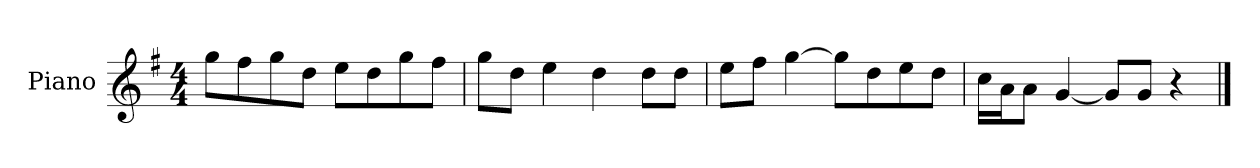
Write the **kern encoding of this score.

**kern
*part1
*staff1
*I"Piano
*I'P-no
*clefG2
*k[f#]
*M4/4
*MM90
=1
8gg\L
8ff#\
8gg\
8dd\J
8ee\L
8dd\
8gg\
8ff#\J
=2
8gg\L
8dd\J
4ee\
4dd\
8dd\L
8dd\J
=3
8ee\L
8ff#\J
[4gg\
8gg\L]
8dd\
8ee\
8dd\J
=4
16cc\LL
16a\J
8a\J
[4g/
8g/L]
8g/J
4r
==
*-
